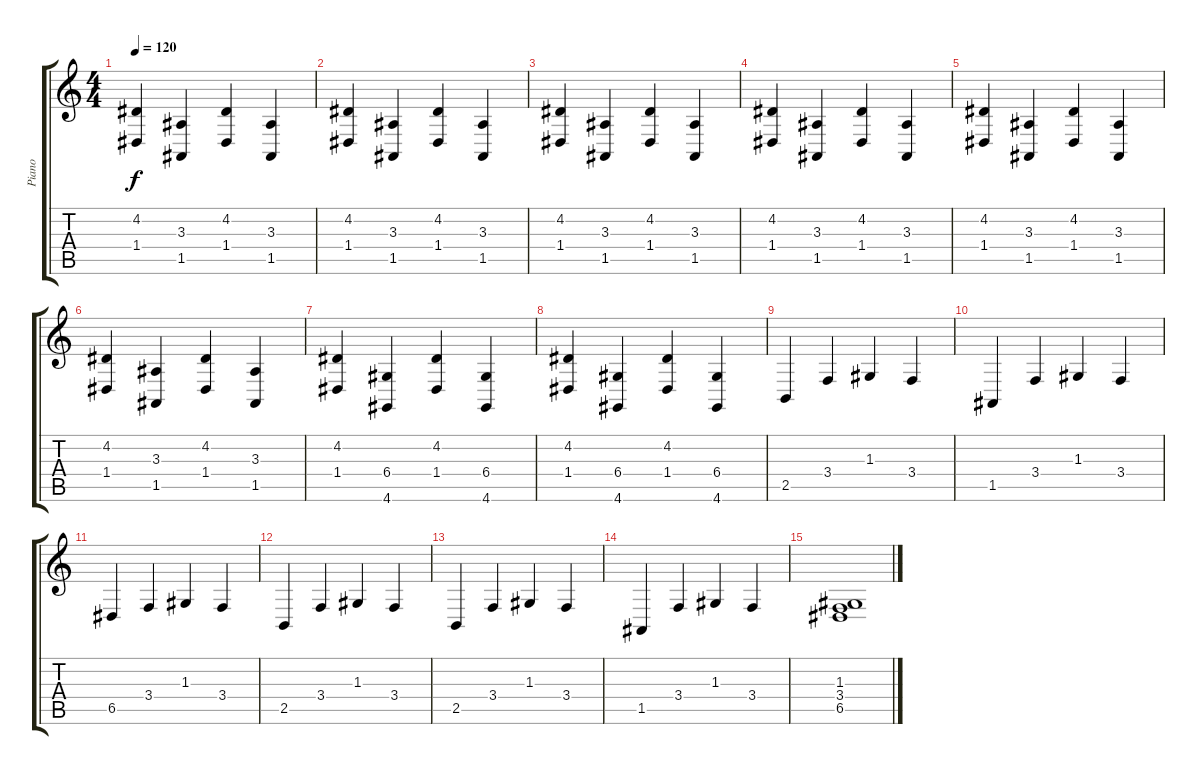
\track ("Piano" "Piano") {instrument brightacousticpiano}
\staff {score tabs}
\tuning (E4 B3 G3 D3 A2 E2) {hide}
\ts (4 4)
\tempo 120
\clef g2
\ks c
(4.2 1.4).4{dy f} (3.3 1.5).4 (4.2 1.4).4 (3.3 1.5).4 |
(4.2 1.4).4 (3.3 1.5).4 (4.2 1.4).4 (3.3 1.5).4 |
(4.2 1.4).4 (3.3 1.5).4 (4.2 1.4).4 (3.3 1.5).4 |
(4.2 1.4).4 (3.3 1.5).4 (4.2 1.4).4 (3.3 1.5).4 |
(4.2 1.4).4 (3.3 1.5).4 (4.2 1.4).4 (3.3 1.5).4 |
(4.2 1.4).4 (3.3 1.5).4 (4.2 1.4).4 (3.3 1.5).4 |
(4.2 1.4).4 (6.4 4.6).4 (4.2 1.4).4 (6.4 4.6).4 |
(4.2 1.4).4 (6.4 4.6).4 (4.2 1.4).4 (6.4 4.6).4 |
2.5.4 3.4.4 1.3.4 3.4.4 |
1.5.4 3.4.4 1.3.4 3.4.4 |
6.5.4 3.4.4 1.3.4 3.4.4 |
2.5.4 3.4.4 1.3.4 3.4.4 |
2.5.4 3.4.4 1.3.4 3.4.4 |
1.5.4 3.4.4 1.3.4 3.4.4 |
(1.3 3.4 6.5).1
